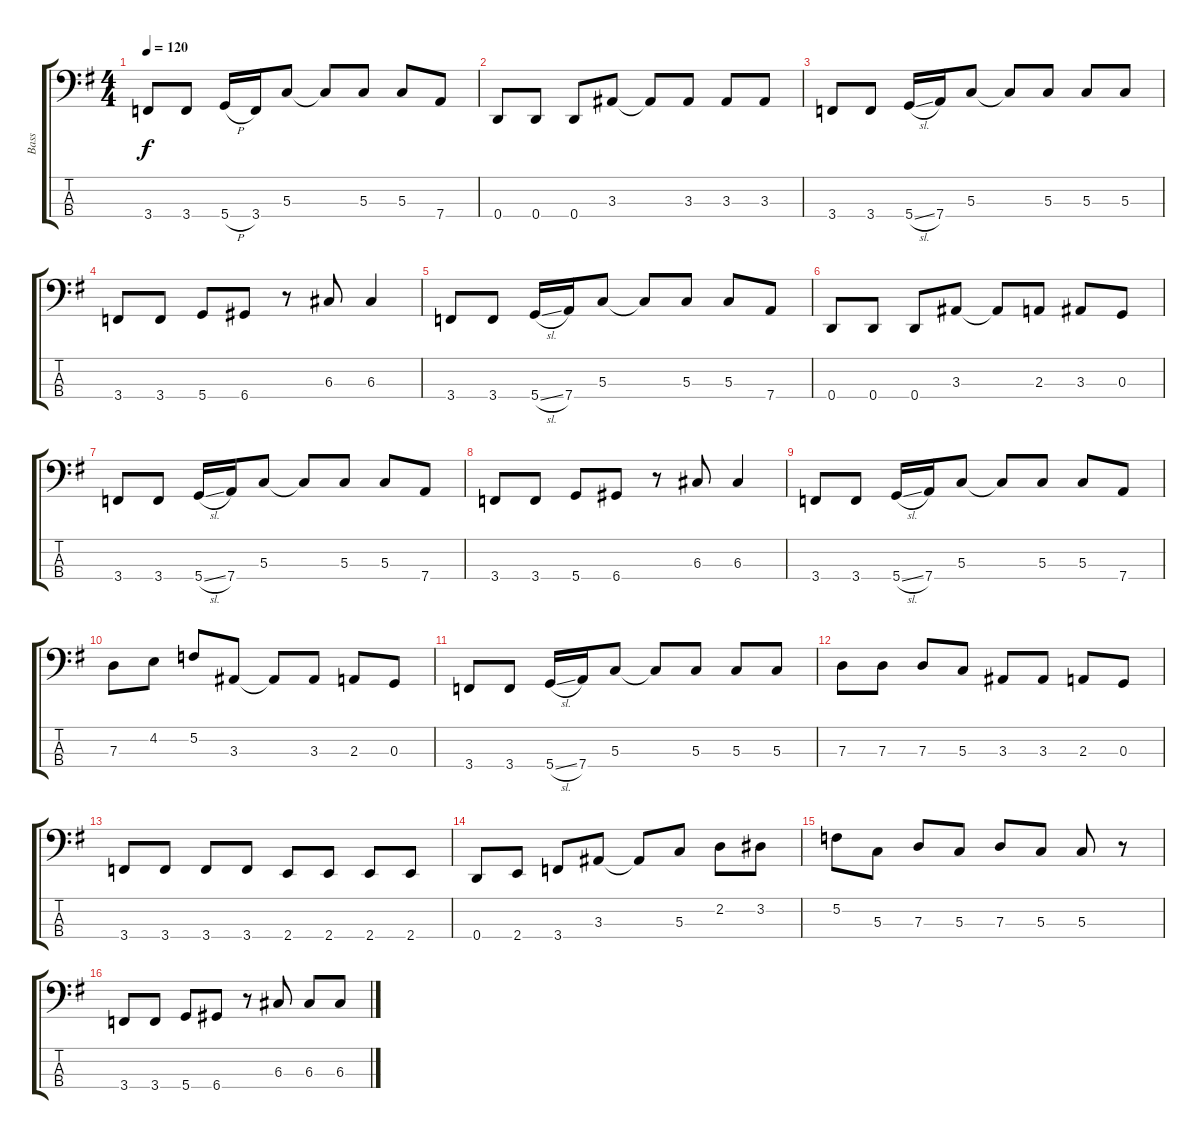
\track ("Bass" "Bass") {instrument electricbasspick}
\staff {score tabs}
\tuning (F2 C2 G1 D1) {hide}
\ts (4 4)
\tempo 120
\clef f4
\ks g
3.4.8{dy f} 3.4.8 5.4{h}.16 3.4.16 5.3.8 5.3{t}.8 5.3.8 5.3.8 7.4.8 |
0.4.8 0.4.8 0.4.8 3.3.8 3.3{t}.8 3.3.8 3.3.8 3.3.8 |
3.4.8 3.4.8 5.4{sl}.16 7.4.16 5.3.8 5.3{t}.8 5.3.8 5.3.8 5.3.8 |
3.4.8 3.4.8 5.4.8 6.4.8 r.8 6.3.8 6.3.4 |
3.4.8 3.4.8 5.4{sl}.16 7.4.16 5.3.8 5.3{t}.8 5.3.8 5.3.8 7.4.8 |
0.4.8 0.4.8 0.4.8 3.3.8 3.3{t}.8 2.3.8 3.3.8 0.3.8 |
3.4.8 3.4.8 5.4{sl}.16 7.4.16 5.3.8 5.3{t}.8 5.3.8 5.3.8 7.4.8 |
3.4.8 3.4.8 5.4.8 6.4.8 r.8 6.3.8 6.3.4 |
3.4.8 3.4.8 5.4{sl}.16 7.4.16 5.3.8 5.3{t}.8 5.3.8 5.3.8 7.4.8 |
7.3.8 4.2.8 5.2.8 3.3.8 3.3{t}.8 3.3.8 2.3.8 0.3.8 |
3.4.8 3.4.8 5.4{sl}.16 7.4.16 5.3.8 5.3{t}.8 5.3.8 5.3.8 5.3.8 |
7.3.8 7.3.8 7.3.8 5.3.8 3.3.8 3.3.8 2.3.8 0.3.8 |
3.4.8 3.4.8 3.4.8 3.4.8 2.4.8 2.4.8 2.4.8 2.4.8 |
0.4.8 2.4.8 3.4.8 3.3.8 3.3{t}.8 5.3.8 2.2.8 3.2.8 |
5.2.8 5.3.8 7.3.8 5.3.8 7.3.8 5.3.8 5.3.8 r.8 |
3.4.8 3.4.8 5.4.8 6.4.8 r.8 6.3.8 6.3.8 6.3.8
